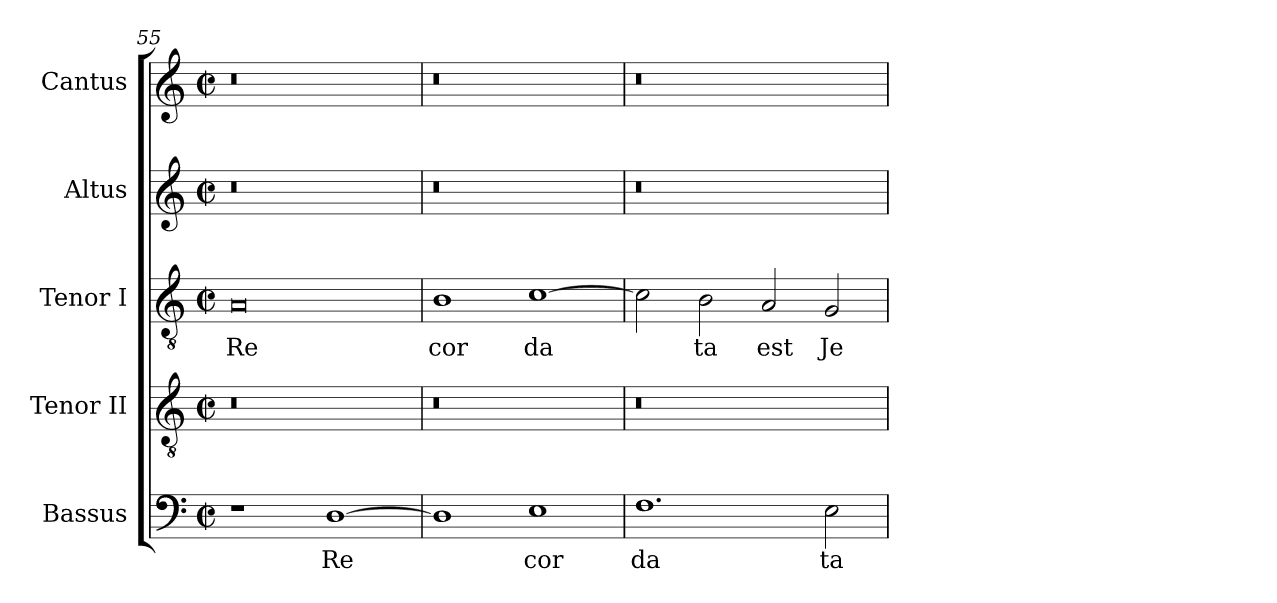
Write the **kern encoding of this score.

**kern	**text	**kern	**kern	**text	**kern	**kern
*part5	*part5	*part4	*part3	*part3	*part2	*part1
*staff5	*staff5	*staff4	*staff3	*staff3	*staff2	*staff1
*I"Bassus	*	*I"Tenor II	*I"Tenor I	*	*I"Altus	*I"Cantus
*clefF4	*	*clefGv2	*clefGv2	*	*clefG2	*clefG2
*M2/2	*	*M2/2	*M2/2	*	*M2/2	*M2/2
*met(c|)	*	*met(c|)	*met(c|)	*	*met(c|)	*met(c|)
=55	=55	=55	=55	=55	=55	=55
!	!	!	!	!LO:LY:b:cj	!	!
1r	.	0r	0A	Re	0r	0r
!	!LO:LY:b:cj	!	!	!	!	!
[>1D	Re	.	.	.	.	.
=56	=56	=56	=56	=56	=56	=56
!	!	!	!	!LO:LY:b:cj	!	!
1D]	.	0r	1B	cor	0r	0r
!	!LO:LY:b:cj	!	!	!LO:LY:b:cj	!	!
1E	cor	.	[>1c	da	.	.
=57	=57	=57	=57	=57	=57	=57
!	!LO:LY:b:cj	!	!	!	!	!
1.F	da	0r	2c\]	.	0r	0r
!	!	!	!	!LO:LY:b:cj	!	!
.	.	.	2B\	ta	.	.
!	!	!	!	!LO:LY:b:cj	!	!
.	.	.	2A/	est	.	.
!	!LO:LY:b:cj	!	!	!LO:LY:b:cj	!	!
2E\	ta	.	2G/	Je	.	.
=	=	=	=	=	=	=
*-	*-	*-	*-	*-	*-	*-
